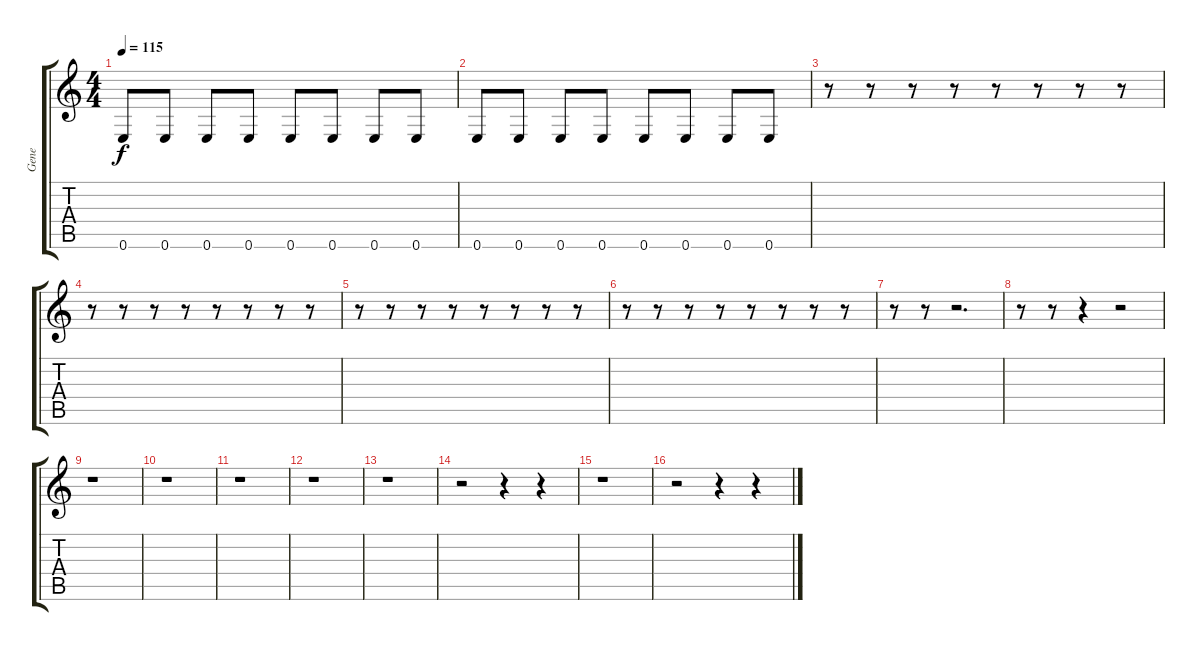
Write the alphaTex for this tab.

\track ("Gene" "Gene") {instrument electricbasspick}
\staff {score tabs}
\tuning (E4 B3 G3 D3 A2 E2) {hide}
\ts (4 4)
\tempo 115
\clef g2
\ks c
0.6.8{dy f} 0.6.8 0.6.8 0.6.8 0.6.8 0.6.8 0.6.8 0.6.8 |
0.6.8 0.6.8 0.6.8 0.6.8 0.6.8 0.6.8 0.6.8 0.6.8 |
r.8 r.8 r.8 r.8 r.8 r.8 r.8 r.8 |
r.8 r.8 r.8 r.8 r.8 r.8 r.8 r.8 |
r.8 r.8 r.8 r.8 r.8 r.8 r.8 r.8 |
r.8 r.8 r.8 r.8 r.8 r.8 r.8 r.8 |
r.8 r.8 r.2{d} |
r.8 r.8 r.4 r.2 |
r.1 |
r.1 |
r.1 |
r.1 |
r.1 |
r.2 r.4 r.4 |
r.1 |
r.2 r.4 r.4
